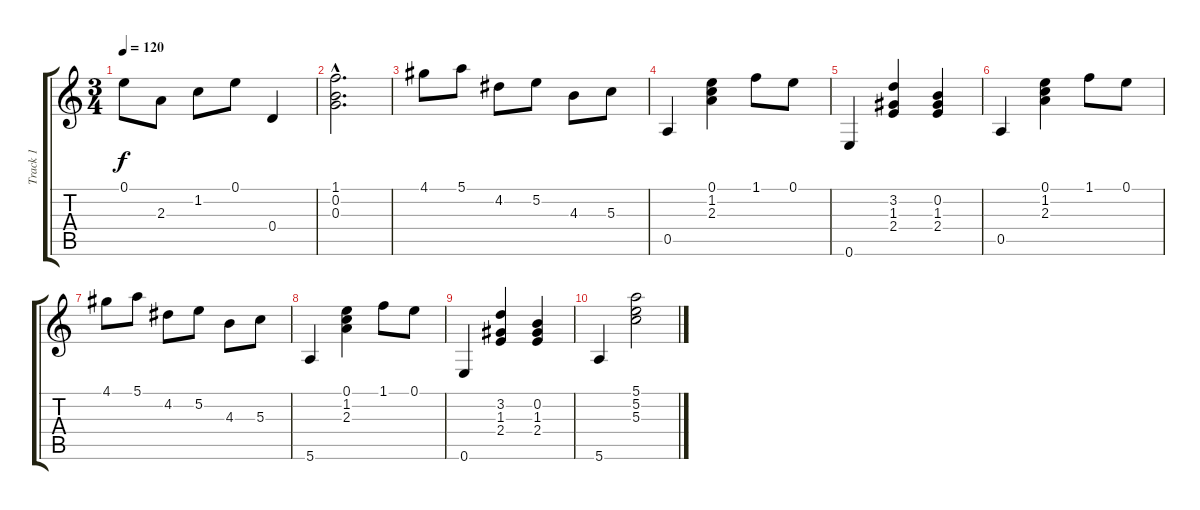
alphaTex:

\track ("Track 1" "Track 1") {instrument acousticguitarnylon}
\staff {score tabs}
\tuning (E4 B3 G3 D3 A2 E2) {hide}
\ts (3 4)
\tempo 120
\clef g2
\ks c
0.1.8{dy f} 2.3.8 1.2.8 0.1.8 0.4.4 |
(1.1{hac} 0.2{hac} 0.3{hac}).2{d} |
4.1.8 5.1.8 4.2.8 5.2.8 4.3.8 5.3.8 |
0.5.4 (0.1 1.2 2.3).4 1.1.8 0.1.8 |
0.6.4 (3.2 1.3 2.4).4 (0.2 1.3 2.4).4 |
0.5.4 (0.1 1.2 2.3).4 1.1.8 0.1.8 |
4.1.8 5.1.8 4.2.8 5.2.8 4.3.8 5.3.8 |
5.6.4 (0.1 1.2 2.3).4 1.1.8 0.1.8 |
0.6.4 (3.2 1.3 2.4).4 (0.2 1.3 2.4).4 |
5.6.4 (5.1 5.2 5.3).2
